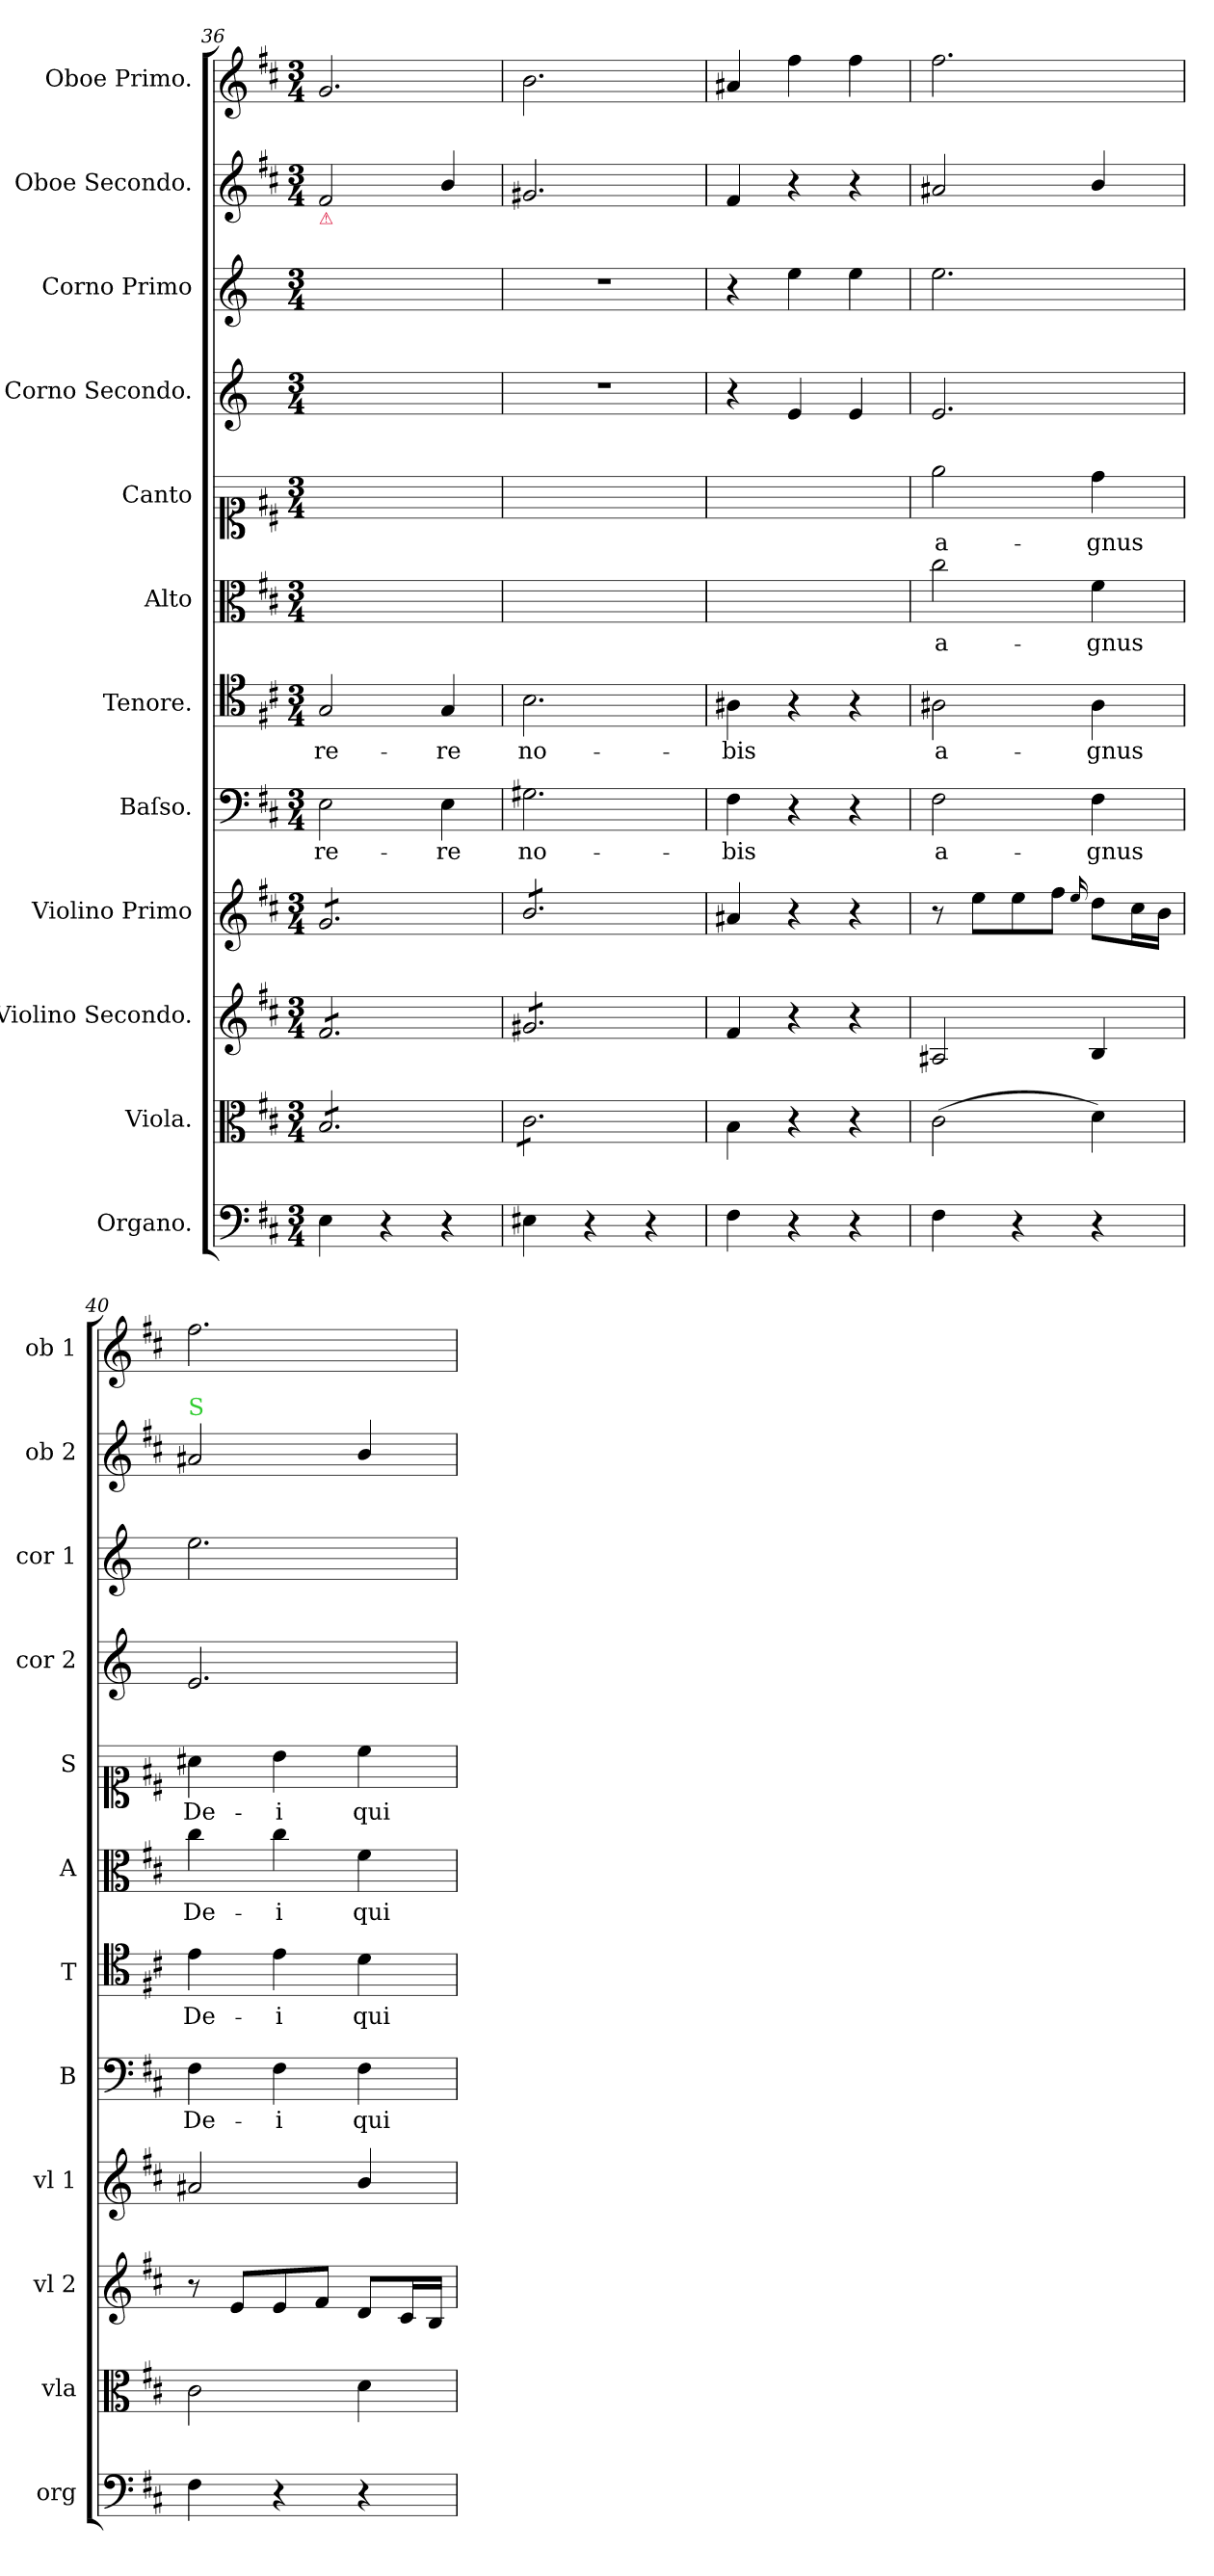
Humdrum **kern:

**kern	**kern	**kern	**kern	**kern	**text	**kern	**text	**kern	**text	**kern	**text	**kern	**kern	**kern	**kern
*part12	*part11	*part10	*part9	*part8	*part8	*part7	*part7	*part6	*part6	*part5	*part5	*part4	*part3	*part2	*part1
*staff12	*staff11	*staff10	*staff9	*staff8	*staff8	*staff7	*staff7	*staff6	*staff6	*staff5	*staff5	*staff4	*staff3	*staff2	*staff1
*I"Organo.	*I"Viola.	*I"Violino Secondo.	*I"Violino Primo	*I"Baſso.	*	*I"Tenore.	*	*I"Alto	*	*I"Canto	*	*I"Corno Secondo.	*I"Corno Primo	*I"Oboe Secondo.	*I"Oboe Primo.
*I'org	*I'vla	*I'vl 2	*I'vl 1	*I'B	*	*I'T	*	*I'A	*	*I'S	*	*I'cor 2	*I'cor 1	*I'ob 2	*I'ob 1
*clefF4	*clefC3	*clefG2	*clefG2	*clefF4	*	*clefC4	*	*clefC3	*	*clefC1	*	*clefG2	*clefG2	*clefG2	*clefG2
*	*	*	*	*	*	*	*	*	*	*	*	*ITrd6c10	*ITrd6c10	*	*
*k[f#c#]	*k[f#c#]	*k[f#c#]	*k[f#c#]	*k[f#c#]	*	*k[f#c#]	*	*k[f#c#]	*	*k[f#c#]	*	*k[f#c#]	*k[f#c#]	*k[f#c#]	*k[f#c#]
*b:	*b:	*b:	*b:	*b:	*	*b:	*	*b:	*	*b:	*	*b:	*b:	*b:	*b:
*M3/4	*M3/4	*M3/4	*M3/4	*M3/4	*	*M3/4	*	*M3/4	*	*M3/4	*	*M3/4	*M3/4	*M3/4	*M3/4
=36	=36	=36	=36	=36	=36	=36	=36	=36	=36	=36	=36	=36	=36	=36	=36
!	!	!	!	!	!	!	!	!	!	!	!	!	!	!LO:TX:b:color=crimson:t=⚠	!
!	!	!LO:TX:a:color=crimson:t=⚠	!	!	!	!	!	!	!	!	!	!	!	!	!
*	*tremolo	*	*	*	*	*	*	*	*	*	*	*	*	*	*
*	*	*tremolo	*	*	*	*	*	*	*	*	*	*	*	*	*
*	*	*	*tremolo	*	*	*	*	*	*	*	*	*	*	*	*
4E\	8B/L	8f#/L	8g/L	2E\	-re-	2G/	-re-	2.ryy	.	2.ryy	.	2.ryy	2.ryy	2f#/	2.g/
.	8B/	8f#/	8g/	.	.	.	.	.	.	.	.	.	.	.	.
4r	8B/	8f#/	8g/	.	.	.	.	.	.	.	.	.	.	.	.
.	8B/	8f#/	8g/	.	.	.	.	.	.	.	.	.	.	.	.
4r	8B/	8f#/	8g/	4E\	-re	4G/	-re	.	.	.	.	.	.	4b/	.
.	8B/J	8f#/J	8g/J	.	.	.	.	.	.	.	.	.	.	.	.
=37	=37	=37	=37	=37	=37	=37	=37	=37	=37	=37	=37	=37	=37	=37	=37
4E#X\	8c#\L	8g#X/L	8b/L	2.G#X\	no-	2.B\	no-	2.ryy	.	2.ryy	.	2.r	2.r	2.g#X/	2.b\
.	8c#\	8g#X/	8b/	.	.	.	.	.	.	.	.	.	.	.	.
4r	8c#\	8g#X/	8b/	.	.	.	.	.	.	.	.	.	.	.	.
.	8c#\	8g#X/	8b/	.	.	.	.	.	.	.	.	.	.	.	.
4r	8c#\	8g#X/	8b/	.	.	.	.	.	.	.	.	.	.	.	.
.	8c#\J	8g#X/J	8b/J	.	.	.	.	.	.	.	.	.	.	.	.
*	*	*	*Xtremolo	*	*	*	*	*	*	*	*	*	*	*	*
*	*	*Xtremolo	*	*	*	*	*	*	*	*	*	*	*	*	*
*	*Xtremolo	*	*	*	*	*	*	*	*	*	*	*	*	*	*
=38	=38	=38	=38	=38	=38	=38	=38	=38	=38	=38	=38	=38	=38	=38	=38
4F#\	4B\	4f#/	4a#X/	4F#\	-bis	4A#X\	-bis	2.ryy	.	2.ryy	.	4r	4r	4f#/	4a#X/
4r	4r	4r	4r	4r	.	4r	.	.	.	.	.	4F#/	4f#\	4r	4ff#\
4r	4r	4r	4r	4r	.	4r	.	.	.	.	.	4F#/	4f#\	4r	4ff#\
=39	=39	=39	=39	=39	=39	=39	=39	=39	=39	=39	=39	=39	=39	=39	=39
4F#\	(>2c#\	2A#X/	8r	2F#\	a-	2A#X\	a-	2cc#\	a-	2ee\	a-	2.F#/	2.f#\	2a#X/	2.ff#\
.	.	.	8ee\L	.	.	.	.	.	.	.	.	.	.	.	.
4r	.	.	8ee\	.	.	.	.	.	.	.	.	.	.	.	.
.	.	.	8ff#\J	.	.	.	.	.	.	.	.	.	.	.	.
.	.	.	16qqee/	.	.	.	.	.	.	.	.	.	.	.	.
4r	4d\)	4B/	8dd\L	4F#\	-gnus	4A#\	-gnus	4f#\	-gnus	4dd\	-gnus	.	.	4b/	.
.	.	.	16cc#\L	.	.	.	.	.	.	.	.	.	.	.	.
.	.	.	16b\JJ	.	.	.	.	.	.	.	.	.	.	.	.
=40	=40	=40	=40	=40	=40	=40	=40	=40	=40	=40	=40	=40	=40	=40	=40
!	!	!	!	!	!	!	!	!	!	!	!	!	!	!LO:TX:a:color=limegreen:t=S	!
4F#\	2c#\	8r	2a#X/	4F#\	De-	4e\	De-	4cc#\	De-	4a#X\	De-	2.F#/	2.f#\	2a#X	2.ff#\
.	.	8e/L	.	.	.	.	.	.	.	.	.	.	.	.	.
4r	.	8e/	.	4F#\	-i	4e\	-i	4cc#\	-i	4b\	-i	.	.	.	.
.	.	8f#/J	.	.	.	.	.	.	.	.	.	.	.	.	.
4r	4d\	8d/L	4b/	4F#\	qui	4d\	qui	4f#\	qui	4cc#\	qui	.	.	4b/	.
.	.	16c#/L	.	.	.	.	.	.	.	.	.	.	.	.	.
.	.	16B/JJ	.	.	.	.	.	.	.	.	.	.	.	.	.
=	=	=	=	=	=	=	=	=	=	=	=	=	=	=	=
*-	*-	*-	*-	*-	*-	*-	*-	*-	*-	*-	*-	*-	*-	*-	*-
